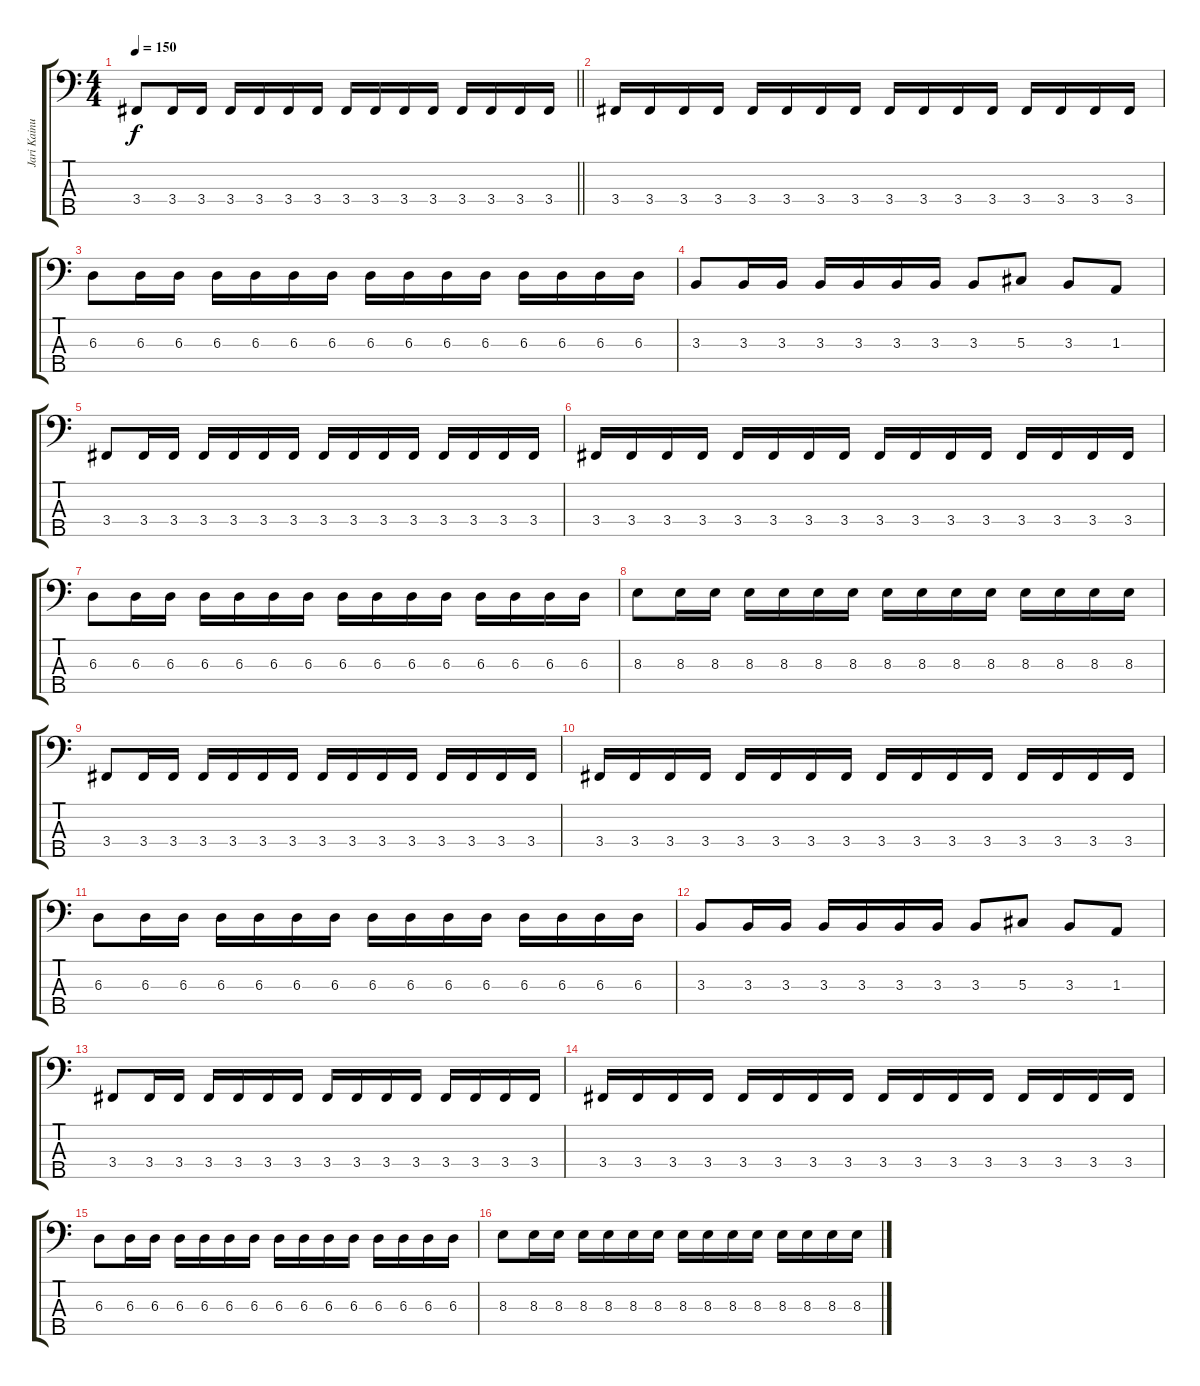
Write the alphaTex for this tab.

\track ("Jari Kainulainen" "Jari Kainu") {instrument electricbassfinger}
\staff {score tabs}
\tuning (Gb2 Db2 Ab1 Eb1 Bb0) {hide}
\ts (4 4)
\tempo 150
\clef f4
\barLineRight lightlight
\ks c
3.4.8{dy f instrument electricbassfinger} 3.4.16 3.4.16 3.4.16 3.4.16 3.4.16 3.4.16 3.4.16 3.4.16 3.4.16 3.4.16 3.4.16 3.4.16 3.4.16 3.4.16 |
3.4.16 3.4.16 3.4.16 3.4.16 3.4.16 3.4.16 3.4.16 3.4.16 3.4.16 3.4.16 3.4.16 3.4.16 3.4.16 3.4.16 3.4.16 3.4.16 |
6.3.8 6.3.16 6.3.16 6.3.16 6.3.16 6.3.16 6.3.16 6.3.16 6.3.16 6.3.16 6.3.16 6.3.16 6.3.16 6.3.16 6.3.16 |
3.3.8 3.3.16 3.3.16 3.3.16 3.3.16 3.3.16 3.3.16 3.3.8 5.3.8 3.3.8 1.3.8 |
3.4.8 3.4.16 3.4.16 3.4.16 3.4.16 3.4.16 3.4.16 3.4.16 3.4.16 3.4.16 3.4.16 3.4.16 3.4.16 3.4.16 3.4.16 |
3.4.16 3.4.16 3.4.16 3.4.16 3.4.16 3.4.16 3.4.16 3.4.16 3.4.16 3.4.16 3.4.16 3.4.16 3.4.16 3.4.16 3.4.16 3.4.16 |
6.3.8 6.3.16 6.3.16 6.3.16 6.3.16 6.3.16 6.3.16 6.3.16 6.3.16 6.3.16 6.3.16 6.3.16 6.3.16 6.3.16 6.3.16 |
8.3.8 8.3.16 8.3.16 8.3.16 8.3.16 8.3.16 8.3.16 8.3.16 8.3.16 8.3.16 8.3.16 8.3.16 8.3.16 8.3.16 8.3.16 |
3.4.8 3.4.16 3.4.16 3.4.16 3.4.16 3.4.16 3.4.16 3.4.16 3.4.16 3.4.16 3.4.16 3.4.16 3.4.16 3.4.16 3.4.16 |
3.4.16 3.4.16 3.4.16 3.4.16 3.4.16 3.4.16 3.4.16 3.4.16 3.4.16 3.4.16 3.4.16 3.4.16 3.4.16 3.4.16 3.4.16 3.4.16 |
6.3.8 6.3.16 6.3.16 6.3.16 6.3.16 6.3.16 6.3.16 6.3.16 6.3.16 6.3.16 6.3.16 6.3.16 6.3.16 6.3.16 6.3.16 |
3.3.8 3.3.16 3.3.16 3.3.16 3.3.16 3.3.16 3.3.16 3.3.8 5.3.8 3.3.8 1.3.8 |
3.4.8 3.4.16 3.4.16 3.4.16 3.4.16 3.4.16 3.4.16 3.4.16 3.4.16 3.4.16 3.4.16 3.4.16 3.4.16 3.4.16 3.4.16 |
3.4.16 3.4.16 3.4.16 3.4.16 3.4.16 3.4.16 3.4.16 3.4.16 3.4.16 3.4.16 3.4.16 3.4.16 3.4.16 3.4.16 3.4.16 3.4.16 |
6.3.8 6.3.16 6.3.16 6.3.16 6.3.16 6.3.16 6.3.16 6.3.16 6.3.16 6.3.16 6.3.16 6.3.16 6.3.16 6.3.16 6.3.16 |
8.3.8 8.3.16 8.3.16 8.3.16 8.3.16 8.3.16 8.3.16 8.3.16 8.3.16 8.3.16 8.3.16 8.3.16 8.3.16 8.3.16 8.3.16
